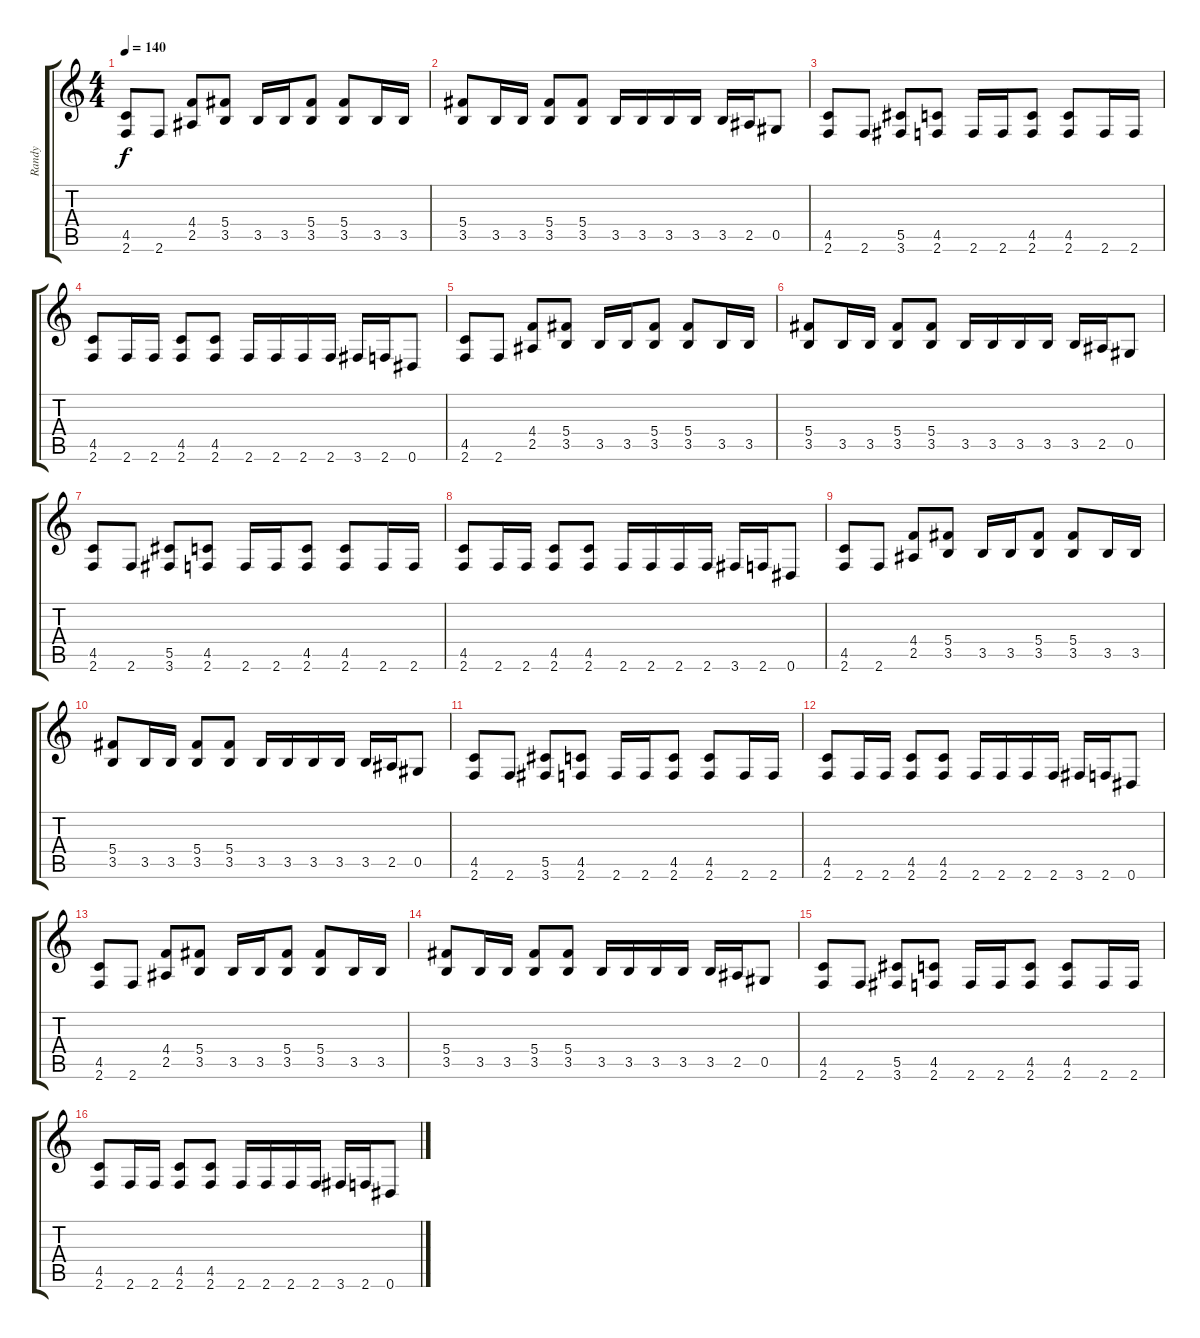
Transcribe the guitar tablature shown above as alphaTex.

\track ("Randy" "Randy") {instrument distortionguitar}
\staff {score tabs}
\tuning (Eb4 Bb3 Gb3 Db3 Ab2 Eb2) {hide}
\ts (4 4)
\tempo 140
\clef g2
\ks c
(4.5 2.6).8{dy f} 2.6.8 (4.4 2.5).8 (5.4 3.5).8 3.5.16 3.5.16 (5.4 3.5).8 (5.4 3.5).8 3.5.16 3.5.16 |
(5.4 3.5).8 3.5.16 3.5.16 (5.4 3.5).8 (5.4 3.5).8 3.5.16 3.5.16 3.5.16 3.5.16 3.5.16 2.5.16 0.5.8 |
(4.5 2.6).8 2.6.8 (5.5 3.6).8 (4.5 2.6).8 2.6.16 2.6.16 (4.5 2.6).8 (4.5 2.6).8 2.6.16 2.6.16 |
(4.5 2.6).8 2.6.16 2.6.16 (4.5 2.6).8 (4.5 2.6).8 2.6.16 2.6.16 2.6.16 2.6.16 3.6.16 2.6.16 0.6.8 |
(4.5 2.6).8 2.6.8 (4.4 2.5).8 (5.4 3.5).8 3.5.16 3.5.16 (5.4 3.5).8 (5.4 3.5).8 3.5.16 3.5.16 |
(5.4 3.5).8 3.5.16 3.5.16 (5.4 3.5).8 (5.4 3.5).8 3.5.16 3.5.16 3.5.16 3.5.16 3.5.16 2.5.16 0.5.8 |
(4.5 2.6).8 2.6.8 (5.5 3.6).8 (4.5 2.6).8 2.6.16 2.6.16 (4.5 2.6).8 (4.5 2.6).8 2.6.16 2.6.16 |
(4.5 2.6).8 2.6.16 2.6.16 (4.5 2.6).8 (4.5 2.6).8 2.6.16 2.6.16 2.6.16 2.6.16 3.6.16 2.6.16 0.6.8 |
(4.5 2.6).8 2.6.8 (4.4 2.5).8 (5.4 3.5).8 3.5.16 3.5.16 (5.4 3.5).8 (5.4 3.5).8 3.5.16 3.5.16 |
(5.4 3.5).8 3.5.16 3.5.16 (5.4 3.5).8 (5.4 3.5).8 3.5.16 3.5.16 3.5.16 3.5.16 3.5.16 2.5.16 0.5.8 |
(4.5 2.6).8 2.6.8 (5.5 3.6).8 (4.5 2.6).8 2.6.16 2.6.16 (4.5 2.6).8 (4.5 2.6).8 2.6.16 2.6.16 |
(4.5 2.6).8 2.6.16 2.6.16 (4.5 2.6).8 (4.5 2.6).8 2.6.16 2.6.16 2.6.16 2.6.16 3.6.16 2.6.16 0.6.8 |
(4.5 2.6).8 2.6.8 (4.4 2.5).8 (5.4 3.5).8 3.5.16 3.5.16 (5.4 3.5).8 (5.4 3.5).8 3.5.16 3.5.16 |
(5.4 3.5).8 3.5.16 3.5.16 (5.4 3.5).8 (5.4 3.5).8 3.5.16 3.5.16 3.5.16 3.5.16 3.5.16 2.5.16 0.5.8 |
(4.5 2.6).8 2.6.8 (5.5 3.6).8 (4.5 2.6).8 2.6.16 2.6.16 (4.5 2.6).8 (4.5 2.6).8 2.6.16 2.6.16 |
(4.5 2.6).8 2.6.16 2.6.16 (4.5 2.6).8 (4.5 2.6).8 2.6.16 2.6.16 2.6.16 2.6.16 3.6.16 2.6.16 0.6.8
